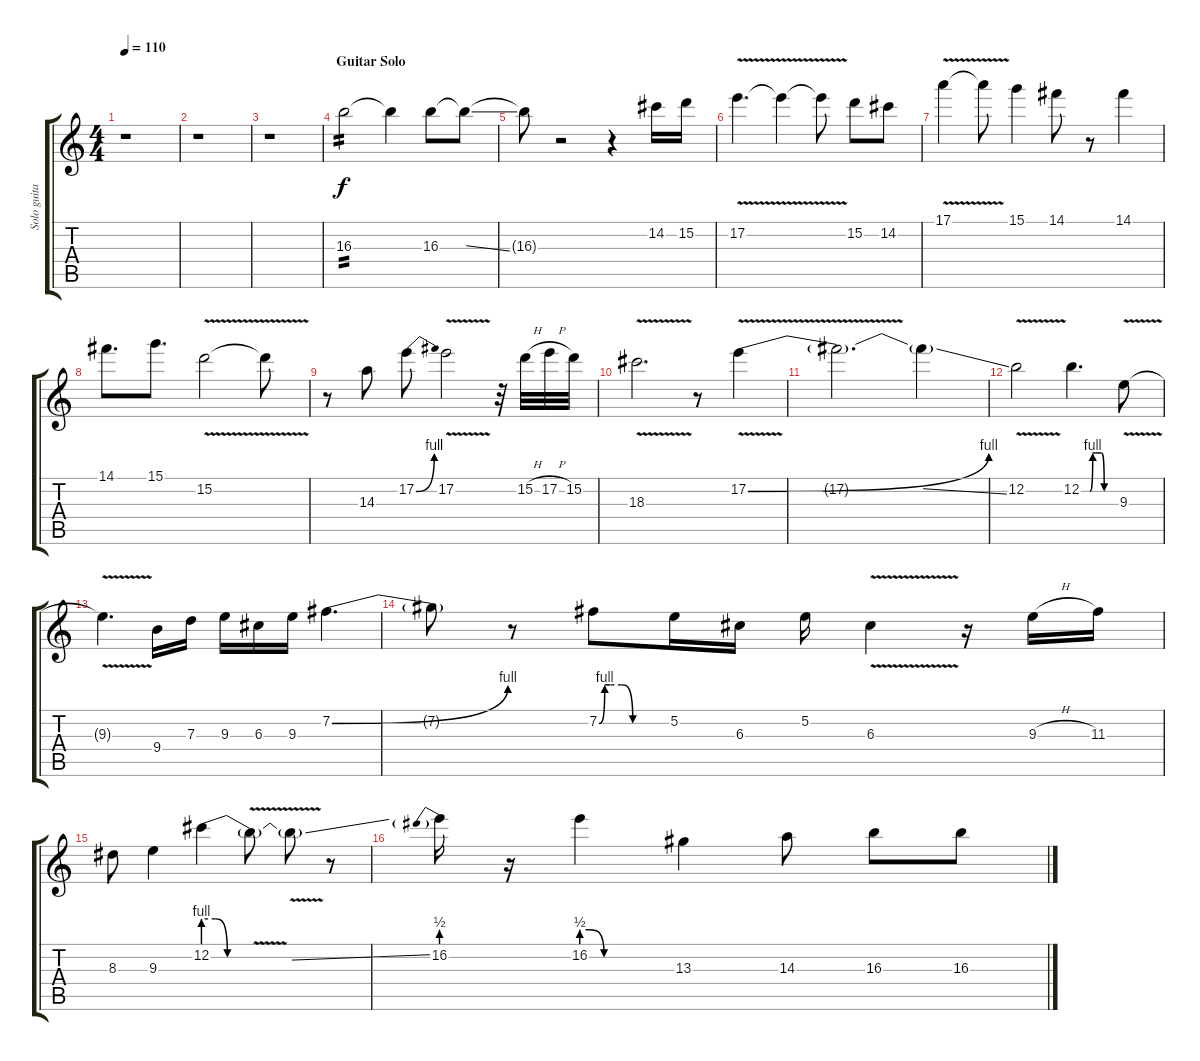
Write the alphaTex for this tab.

\track ("Solo guitar" "Solo guita") {instrument acousticguitarsteel}
\staff {score tabs}
\tuning (E4 B3 G3 D3 A2 E2) {hide}
\ts (4 4)
\tempo 110
\clef g2
\ks c
r.1{dy mp} |
r.1 |
r.1 |
\section ("" "Guitar Solo")
16.3.2{tp 2 dy f} 16.3{t}.4 16.3.8 16.3{ss t}.8 |
16.3{t}.8 r.2 r.4 14.2.16 15.2.16 |
17.2{v}.4{d} 17.2{v t}.4 17.2{t}.8 15.2.8 14.2.8 |
17.1{v}.4 17.1{t}.8 15.1.4 14.1.8 r.8 14.1.4 |
14.1.8{d} 15.1.8{d} 15.2{v}.2 15.2{t}.8 |
r.8 14.3.8 17.2{be (bend 0 0 60 4)}.8 17.2{v}.2 r.32 15.2{h}.32 17.2{h}.32 15.2.32 |
18.3{v}.2{d} r.8 17.2{be (bend 0 0 60 4) v}.4 |
17.2{t}.2{d} 17.2{ss t}.4 |
12.2{v}.2 12.2{be (custom 0 0 10 0 15 0 20 4 25 4 35 4 40 0 45 0 60 0)}.4{d} 9.3{v}.8 |
9.3{t}.4{d} 9.4.16 7.3.16 9.3.16 6.3.16 9.3.16 7.2{be (bend 0 0 60 4)}.4{d} |
7.2{t}.8 r.8 7.2{be (custom 0 0 5 4 10 4 20 4 30 0 60 0)}.8 5.2.16 6.3.16 5.2.16 6.3{v}.4 r.16 9.3{h}.16 11.3.16 |
8.3.8 9.3.4 12.2{be (custom 0 4 15 4 30 0 60 0)}.4 12.2{v t}.8 12.2{ss t}.8 r.8 |
16.2{be (prebend 0 2 60 2)}.16 r.16 16.2{be (custom 0 2 5 2 15 0 20 0 60 0)}.4 13.3.4 14.3.8 16.3.8 16.3.8
